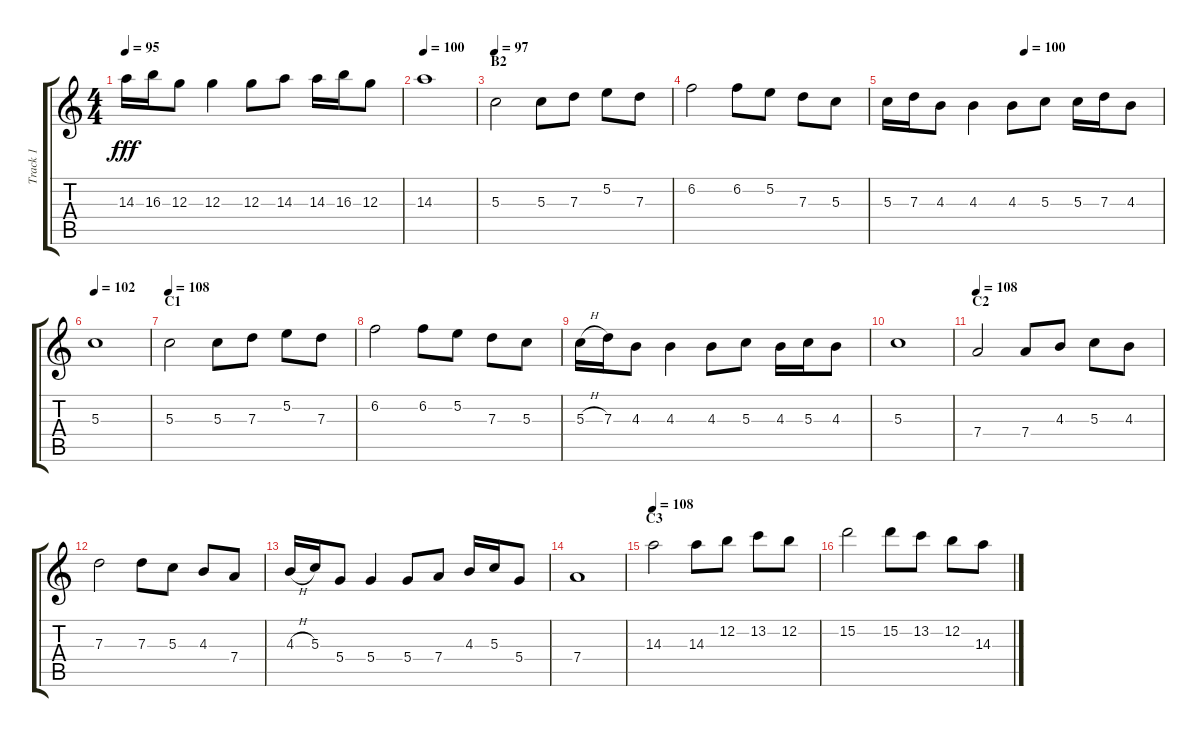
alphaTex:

\track ("Track 1" "Track 1") {instrument distortionguitar}
\staff {score tabs}
\tuning (E4 B3 G3 D3 A2 E2) {hide}
\ts (4 4)
\tempo 95
\clef g2
\ks c
14.3.16{dy fff} 16.3.16 12.3.8 12.3.4 12.3.8 14.3.8 14.3.16 16.3.16 12.3.8 |
\tempo 100
14.3.1 |
\section ("" "B2")
\tempo 97
5.3.2 5.3.8 7.3.8 5.2.8 7.3.8 |
6.2.2 6.2.8 5.2.8 7.3.8 5.3.8 |
\tempo (100 0.5)
5.3.16 7.3.16 4.3.8 4.3.4 4.3.8 5.3.8 5.3.16 7.3.16 4.3.8 |
\tempo 102
5.3.1 |
\section ("" "C1")
\tempo 108
5.3.2 5.3.8 7.3.8 5.2.8 7.3.8 |
6.2.2 6.2.8 5.2.8 7.3.8 5.3.8 |
5.3{h}.16 7.3.16 4.3.8 4.3.4 4.3.8 5.3.8 4.3.16 5.3.16 4.3.8 |
5.3.1 |
\section ("" "C2")
\tempo 108
7.4.2 7.4.8 4.3.8 5.3.8 4.3.8 |
7.3.2 7.3.8 5.3.8 4.3.8 7.4.8 |
4.3{h}.16 5.3.16 5.4.8 5.4.4 5.4.8 7.4.8 4.3.16 5.3.16 5.4.8 |
7.4.1 |
\section ("" "C3")
\tempo 108
14.3.2 14.3.8 12.2.8 13.2.8 12.2.8 |
15.2.2 15.2.8 13.2.8 12.2.8 14.3.8
